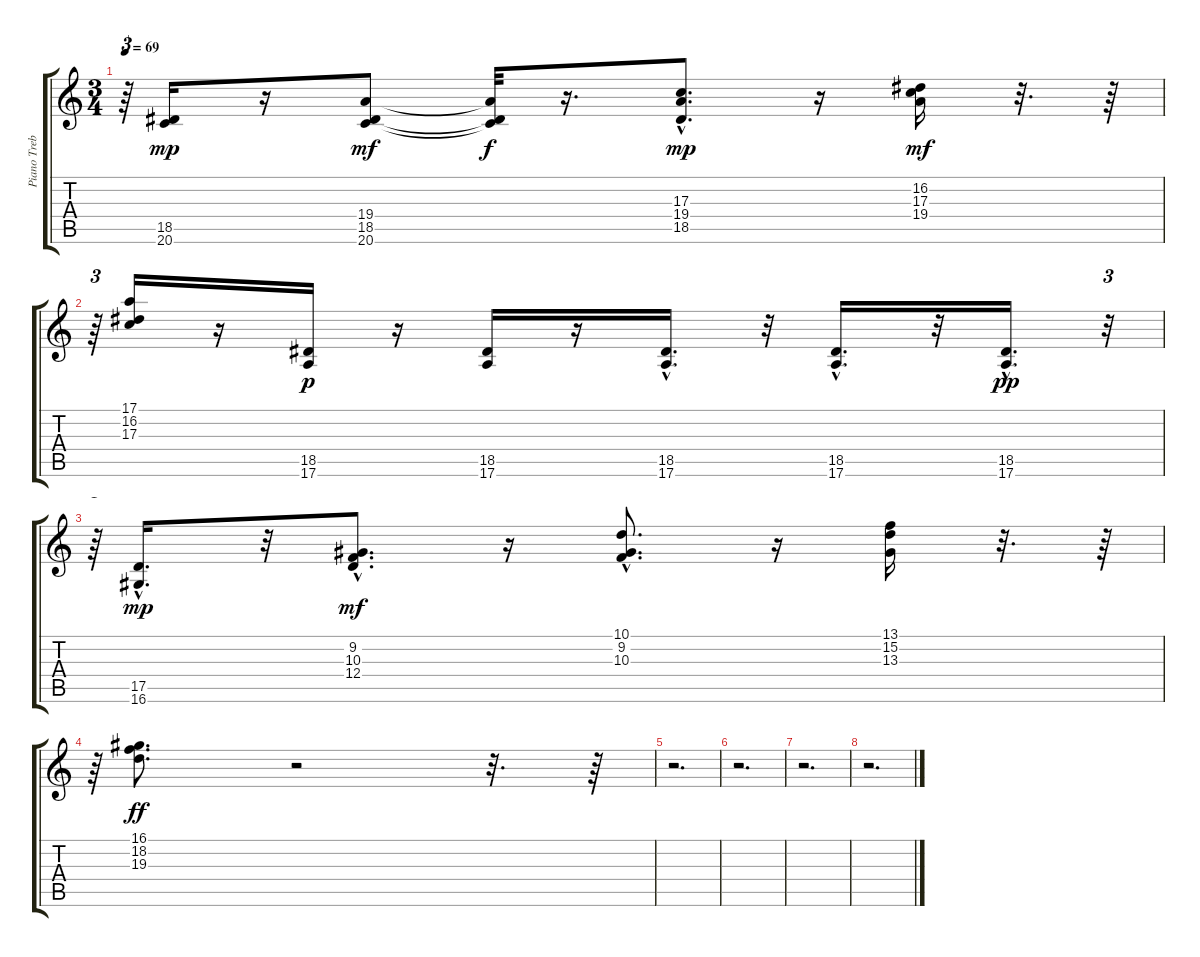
\track ("Piano Treble        " "Piano Treb") {instrument acousticgrandpiano}
\staff {score tabs}
\tuning (E4 B3 G3 D3 A2 E2) {hide}
\ts (3 4)
\tempo 69
\clef g2
\ks c
r.64{tu (3 2) dy pp} (18.5 20.6).16{dy mp} r.16 (19.4 18.5 20.6).8{dy mf} (19.4{t} 18.5{t} 20.6{t}).32{dy f} r.16{d} (17.3{hac} 19.4{hac} 18.5).8{d dy mp} r.16 (16.2 17.3 19.4).16{dy mf} r.32{d} r.64 |
r.64{tu (3 2)} (17.1 16.2 17.3).16 r.16 (18.5 17.6).16{dy p} r.16 (18.5 17.6).16 r.16 (18.5{hac} 17.6{hac}).16{d} r.32 (18.5{hac} 17.6{hac}).16{d} r.32 (18.5 17.6{hac}).16{d dy pp} r.32{tu (3 2)} |
r.64{tu (3 2)} (17.5{hac} 16.6{hac}).16{d dy mp} r.32 (9.2{hac} 10.3{hac} 12.4{hac}).8{d dy mf} r.16 (10.1{hac} 9.2{hac} 10.3{hac}).8{d} r.16 (13.1 15.2 13.3).16 r.32{d} r.64 |
r.64{tu (3 2)} (16.1 18.2 19.3).8{d dy ff} r.2 r.32{d} r.64 |
r.2{d} |
r.2{d} |
r.2{d} |
r.2{d}
